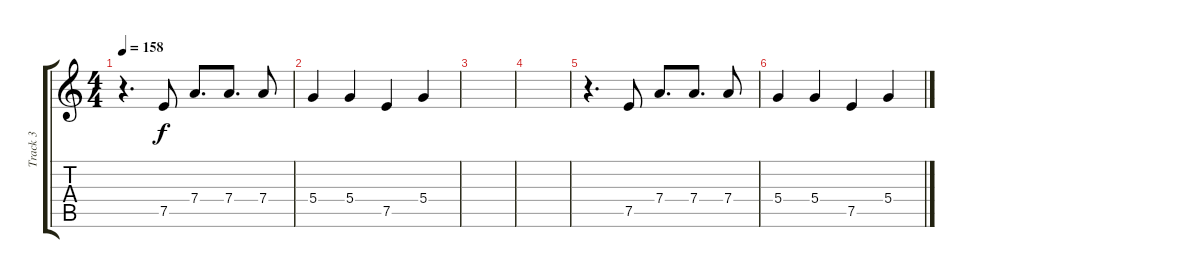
\track ("Track 3" "Track 3") {instrument electricguitarclean}
\staff {score tabs}
\tuning (E4 B3 G3 D3 A2 E2) {hide}
\ts (4 4)
\tempo 158
\clef g2
\ks c
r.4{d dy f} 7.5.8 7.4.8{d} 7.4.8{d} 7.4.8 |
5.4.4 5.4.4 7.5.4 5.4.4 |
|
|
r.4{d} 7.5.8 7.4.8{d} 7.4.8{d} 7.4.8 |
5.4.4 5.4.4 7.5.4 5.4.4
